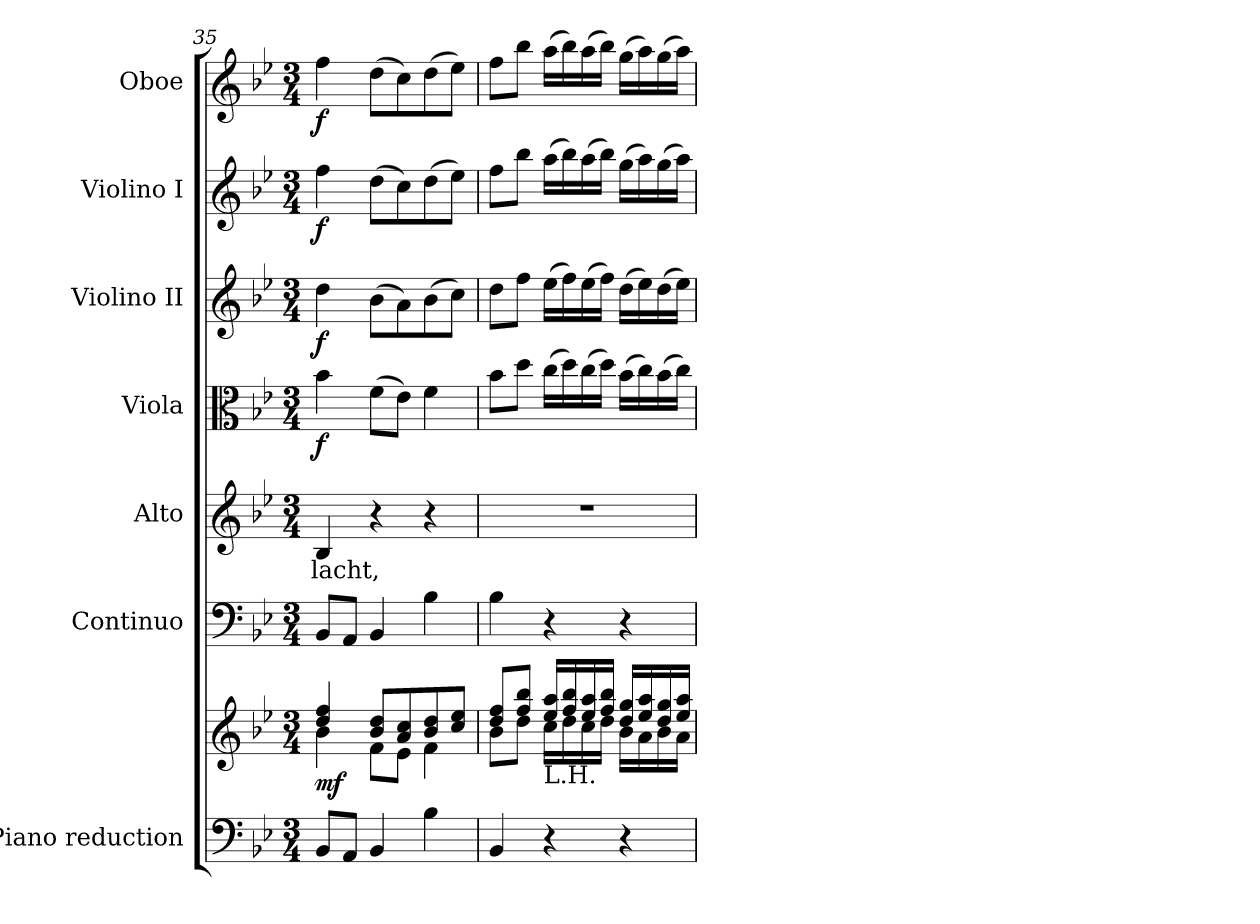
**kern	**kern	**dynam	**kern	**kern	**text	**kern	**dynam	**kern	**dynam	**kern	**dynam	**kern	**dynam
*part7	*part7	*part7	*part6	*part5	*part5	*part4	*part4	*part3	*part3	*part2	*part2	*part1	*part1
*staff8	*staff7	*staff7/8	*staff6	*staff5	*staff5	*staff4	*staff4	*staff3	*staff3	*staff2	*staff2	*staff1	*staff1
*I"Piano reduction	*	*	*I"Continuo	*I"Alto	*	*I"Viola	*	*I"Violino II	*	*I"Violino I	*	*I"Oboe	*
*I'Pno	*	*	*	*	*	*	*	*	*	*	*	*I'Ob	*
*clefF4	*clefG2	*	*clefF4	*clefG2	*	*clefC3	*	*clefG2	*	*clefG2	*	*clefG2	*
*k[b-e-]	*k[b-e-]	*	*k[b-e-]	*k[b-e-]	*	*k[b-e-]	*	*k[b-e-]	*	*k[b-e-]	*	*k[b-e-]	*
*M3/4	*M3/4	*	*M3/4	*M3/4	*	*M3/4	*	*M3/4	*	*M3/4	*	*M3/4	*
=35	=35	=35	=35	=35	=35	=35	=35	=35	=35	=35	=35	=35	=35
*	*^	*	*	*	*	*	*	*	*	*	*	*	*
!	!	!	!LO:DY:b	!	!	!LO:LY:b	!	!LO:DY:b	!	!LO:DY:b	!	!LO:DY:b	!	!LO:DY:b
8BB-/L	4dd/ 4ff/	4b-\	mf	8BB-/L	4B-/	lacht,	4b-\	f	4dd\	f	4ff\	f	4ff\	f
8AA/J	.	.	.	8AA/J	.	.	.	.	.	.	.	.	.	.
4BB-/	8b-/ 8dd/L	8f\L	.	4BB-/	4r	.	(8f\L	.	(8b-\L	.	(8dd\L	.	(8dd\L	.
.	8a/ 8cc/	8e-\J	.	.	.	.	8e-\J)	.	8a\)	.	8cc\)	.	8cc\)	.
4B-\	8b-/ 8dd/	4f\	.	4B-\	4r	.	4f\	.	(8b-\	.	(8dd\	.	(8dd\	.
.	8cc/ 8ee-/J	.	.	.	.	.	.	.	8cc\J)	.	8ee-\J)	.	8ee-\J)	.
=36	=36	=36	=36	=36	=36	=36	=36	=36	=36	=36	=36	=36	=36	=36
4BB-/	8dd/ 8ff/L	8b-\L	.	4B-\	2.r	.	8b-\L	.	8dd\L	.	8ff\L	.	8ff\L	.
.	8ff/ 8bb-/J	8dd\J	.	.	.	.	8dd\J	.	8ff\J	.	8bb-\J	.	8bb-\J	.
!	!LO:TX:b:t=L.H.	!	!	!	!	!	!	!	!	!	!	!	!	!
4r	16ee-/ 16aa/LL	16cc\LL	.	4r	.	.	(16cc\LL	.	(16ee-\LL	.	(16aa\LL	.	(16aa\LL	.
.	16ff/ 16bb-/	16dd\	.	.	.	.	16dd\)	.	16ff\)	.	16bb-\)	.	16bb-\)	.
.	16ee-/ 16aa/	16cc\	.	.	.	.	(16cc\	.	(16ee-\	.	(16aa\	.	(16aa\	.
.	16ff/ 16bb-/JJ	16dd\JJ	.	.	.	.	16dd\JJ)	.	16ff\JJ)	.	16bb-\JJ)	.	16bb-\JJ)	.
4r	16dd/ 16gg/LL	16b-\LL	.	4r	.	.	(16b-\LL	.	(16dd\LL	.	(16gg\LL	.	(16gg\LL	.
.	16ee-/ 16aa/	16a\	.	.	.	.	16cc\)	.	16ee-\)	.	16aa\)	.	16aa\)	.
.	16dd/ 16gg/	16b-\	.	.	.	.	(16b-\	.	(16dd\	.	(16gg\	.	(16gg\	.
.	16ee-/ 16aa/JJ	16a\JJ	.	.	.	.	16cc\JJ)	.	16ee-\JJ)	.	16aa\JJ)	.	16aa\JJ)	.
*	*v	*v	*	*	*	*	*	*	*	*	*	*	*	*
=	=	=	=	=	=	=	=	=	=	=	=	=	=
*-	*-	*-	*-	*-	*-	*-	*-	*-	*-	*-	*-	*-	*-
